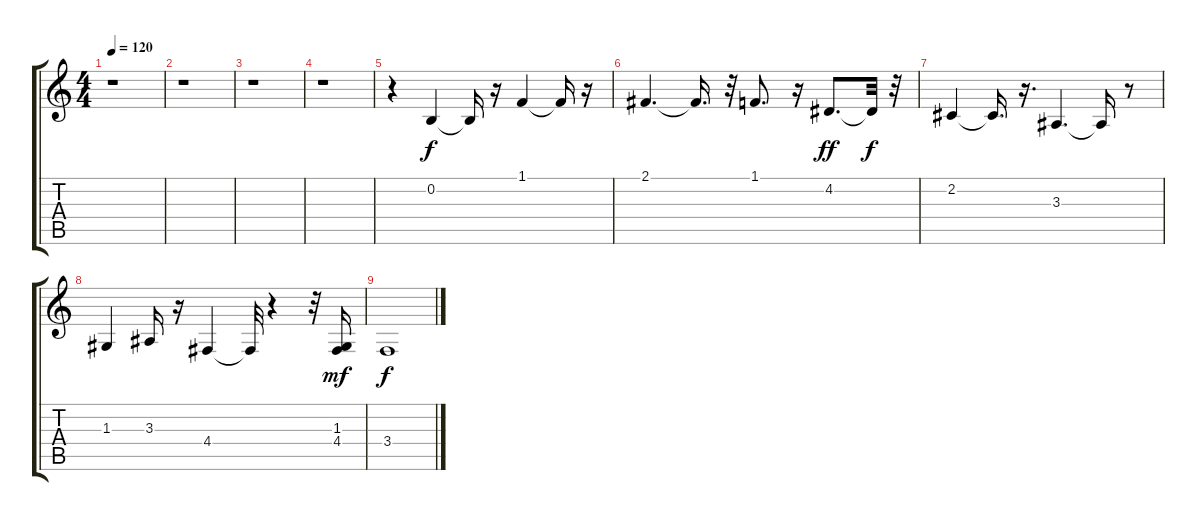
\track "" {instrument frenchhorn}
\staff {score tabs}
\tuning (E4 B3 G3 D3 A2 E2) {hide}
\ts (4 4)
\tempo 120
\clef g2
\ks c
r.1{dy f} |
r.1 |
r.1 |
r.1 |
r.4 0.2.4 0.2{t}.16 r.16 1.1.4 1.1{t}.16 r.16 |
2.1.4{d} 2.1{t}.16{d} r.32 1.1.8{d} r.16 4.2.8{d dy ff} 4.2{t}.32{dy f} r.32 |
2.2.4 2.2{t}.16{d} r.16{d} 3.3.4{d} 3.3{t}.16 r.8 |
1.3.4 3.3.16 r.16 4.4.4 4.4{t}.32 r.4 r.32 (1.3 4.4).16{dy mf} |
3.4.1{dy f}
